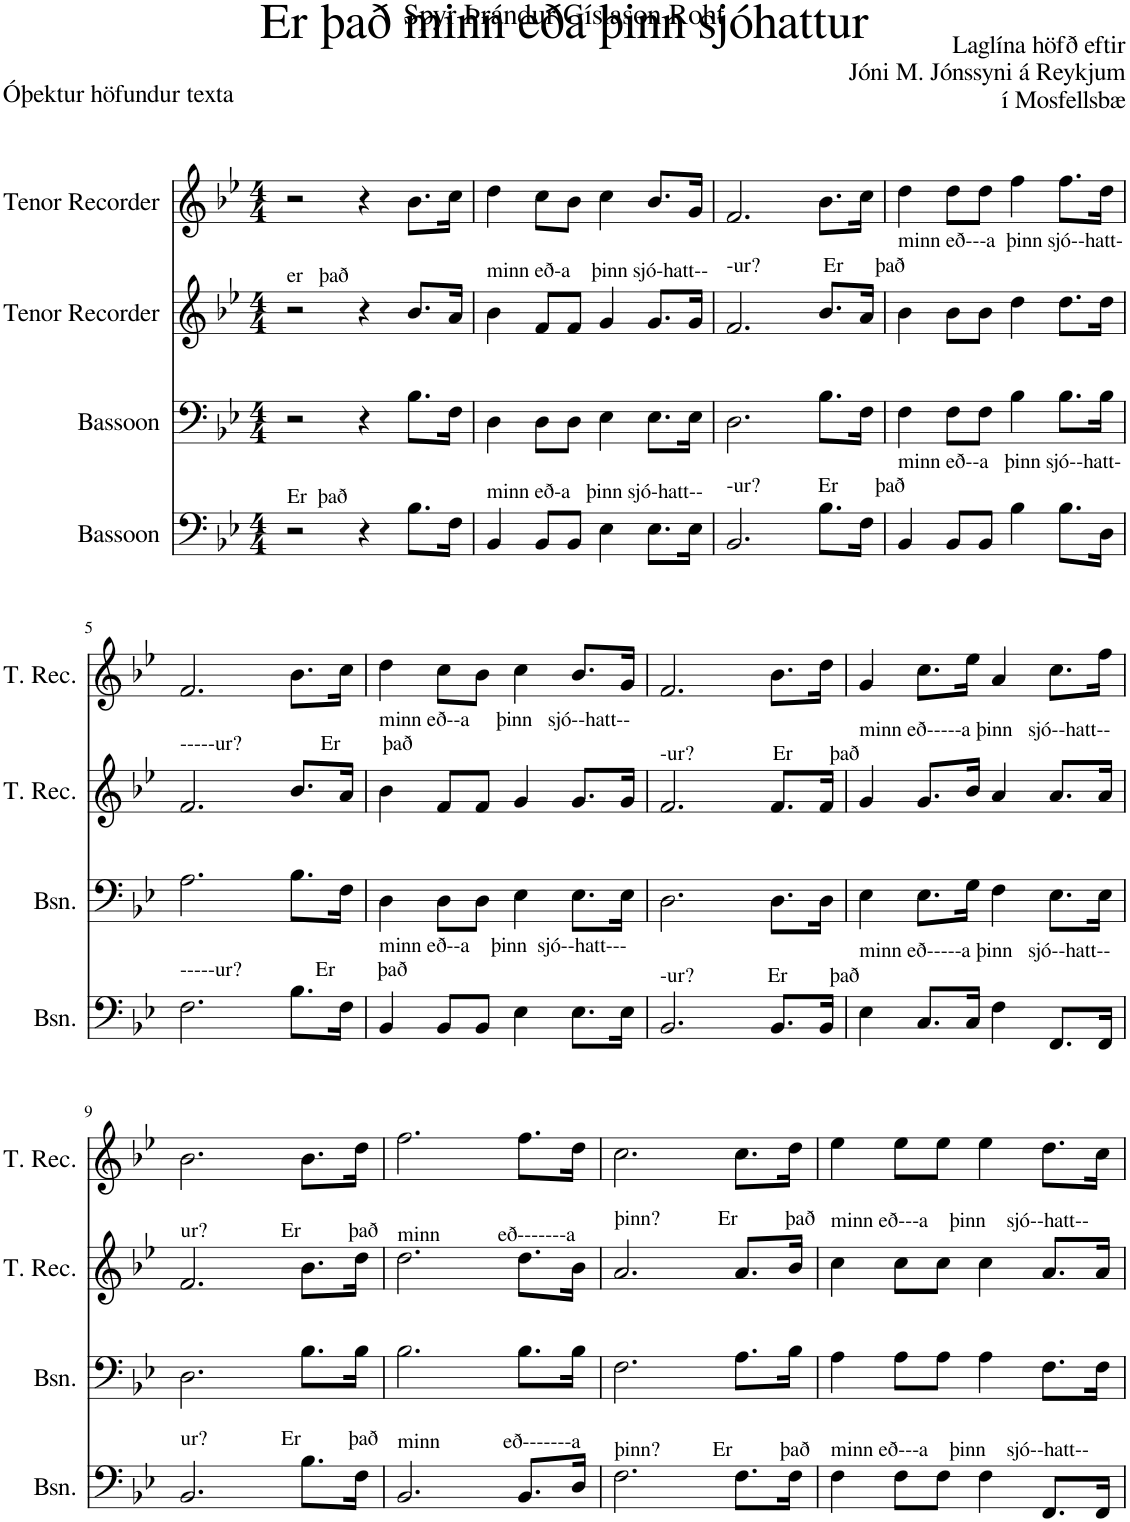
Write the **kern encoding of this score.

**kern	**kern	**kern	**kern
*part4	*part3	*part2	*part1
*staff4	*staff3	*staff2	*staff1
*I"Bassoon	*I"Bassoon	*I"Tenor Recorder	*I"Tenor Recorder
*I'Bsn.	*I'Bsn.	*I'T. Rec.	*I'T. Rec.
*clefF4	*clefF4	*clefG2	*clefG2
*k[b-e-]	*k[b-e-]	*k[b-e-]	*k[b-e-]
*M4/4	*M4/4	*M4/4	*M4/4
=1	=1	=1	=1
!	!	!LO:TX:a:t=er   það	!
!LO:TX:a:t=Er  það	!	!	!
2r	2r	2r	2r
4r	4r	4r	4r
8.B-\L	8.B-\L	8.b-/L	8.b-\L
16F\Jk	16F\Jk	16a/Jk	16cc\Jk
=2	=2	=2	=2
!	!	!LO:TX:a:t=minn eð-a    þinn sjó-hatt--	!
!LO:TX:a:t=minn eð-a   þinn sjó-hatt--	!	!	!
4BB-/	4D\	4b-\	4dd\
8BB-/L	8D\L	8f/L	8cc\L
8BB-/J	8D\J	8f/J	8b-\J
4E-\	4E-\	4g/	4cc\
8.E-\L	8.E-\L	8.g/L	8.b-/L
16E-\Jk	16E-\Jk	16g/Jk	16g/Jk
=3	=3	=3	=3
!	!	!LO:TX:a:t=-ur?            Er      það	!
!LO:TX:a:t=-ur?           Er       það	!	!	!
2.BB-/	2.D\	2.f/	2.f/
8.B-\L	8.B-\L	8.b-/L	8.b-\L
16F\Jk	16F\Jk	16a/Jk	16cc\Jk
=4	=4	=4	=4
!	!	!LO:TX:a:t=minn eð---a  þinn sjó--hatt-	!
!LO:TX:a:t=minn eð--a   þinn sjó--hatt-	!	!	!
4BB-/	4F\	4b-\	4dd\
8BB-/L	8F\L	8b-\L	8dd\L
8BB-/J	8F\J	8b-\J	8dd\J
4B-\	4B-\	4dd\	4ff\
8.B-\L	8.B-\L	8.dd\L	8.ff\L
16D\Jk	16B-\Jk	16dd\Jk	16dd\Jk
!!LO:LB:g=z
=5	=5	=5	=5
!	!	!LO:TX:a:t=-----ur?               Er        það	!
!LO:TX:a:t=-----ur?              Er        það	!	!	!
2.F\	2.A\	2.f/	2.f/
8.B-\L	8.B-\L	8.b-/L	8.b-\L
16F\Jk	16F\Jk	16a/Jk	16cc\Jk
=6	=6	=6	=6
!	!	!LO:TX:a:t=minn eð--a     þinn   sjó--hatt--	!
!LO:TX:a:t=minn eð--a    þinn  sjó--hatt---	!	!	!
4BB-/	4D\	4b-\	4dd\
8BB-/L	8D\L	8f/L	8cc\L
8BB-/J	8D\J	8f/J	8b-\J
4E-\	4E-\	4g/	4cc\
8.E-\L	8.E-\L	8.g/L	8.b-/L
16E-\Jk	16E-\Jk	16g/Jk	16g/Jk
=7	=7	=7	=7
!	!	!LO:TX:a:t=-ur?               Er       það	!
!LO:TX:a:t=-ur?              Er        það	!	!	!
2.BB-/	2.D\	2.f/	2.f/
8.BB-/L	8.D\L	8.f/L	8.b-\L
16BB-/Jk	16D\Jk	16f/Jk	16dd\Jk
=8	=8	=8	=8
!	!	!LO:TX:a:t=minn eð-----a þinn   sjó--hatt--	!
!LO:TX:a:t=minn eð-----a þinn   sjó--hatt--	!	!	!
4E-\	4E-\	4g/	4g/
8.C/L	8.E-\L	8.g/L	8.cc\L
16C/Jk	16G\Jk	16b-/Jk	16ee-\Jk
4F\	4F\	4a/	4a/
8.FF/L	8.E-\L	8.a/L	8.cc\L
16FF/Jk	16E-\Jk	16a/Jk	16ff\Jk
!!LO:LB:g=z
=9	=9	=9	=9
!	!	!LO:TX:a:t=ur?              Er         það	!
!LO:TX:a:t=ur?              Er         það	!	!	!
2.BB-/	2.D\	2.f/	2.b-\
8.B-\L	8.B-\L	8.b-\L	8.b-\L
16F\Jk	16B-\Jk	16dd\Jk	16dd\Jk
=10	=10	=10	=10
!	!	!LO:TX:a:t=minn           eð-------a	!
!LO:TX:a:t=minn            eð-------a	!	!	!
2.BB-/	2.B-\	2.dd\	2.ff\
8.BB-/L	8.B-\L	8.dd\L	8.ff\L
16D/Jk	16B-\Jk	16b-\Jk	16dd\Jk
=11	=11	=11	=11
!	!	!LO:TX:a:t=þinn?           Er         það	!
!LO:TX:a:t=þinn?          Er         það	!	!	!
2.F\	2.F\	2.a/	2.cc\
8.F\L	8.A\L	8.a/L	8.cc\L
16F\Jk	16B-\Jk	16b-/Jk	16dd\Jk
=12	=12	=12	=12
!	!	!LO:TX:a:t=minn eð---a    þinn    sjó--hatt--	!
!LO:TX:a:t=minn eð---a    þinn    sjó--hatt--	!	!	!
4F\	4A\	4cc\	4ee-\
8F\L	8A\L	8cc\L	8ee-\L
8F\J	8A\J	8cc\J	8ee-\J
4F\	4A\	4cc\	4ee-\
8.FF/L	8.F\L	8.a/L	8.dd\L
16FF/Jk	16F\Jk	16a/Jk	16cc\Jk
=	=	=	=
*-	*-	*-	*-
